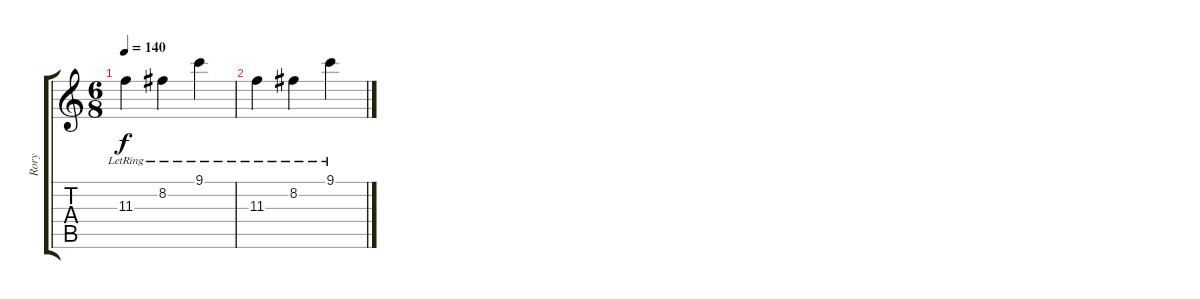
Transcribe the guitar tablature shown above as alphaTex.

\track ("Rory" "Rory") {instrument electricguitarclean}
\staff {score tabs}
\tuning (Eb4 Bb3 Gb3 Db3 Ab2 Db2) {hide}
\ts (6 8)
\tempo 140
\clef g2
\ks c
11.3{lr}.4{dy f} 8.2{lr}.4 9.1{lr}.4 |
11.3{lr}.4 8.2{lr}.4 9.1{lr}.4
